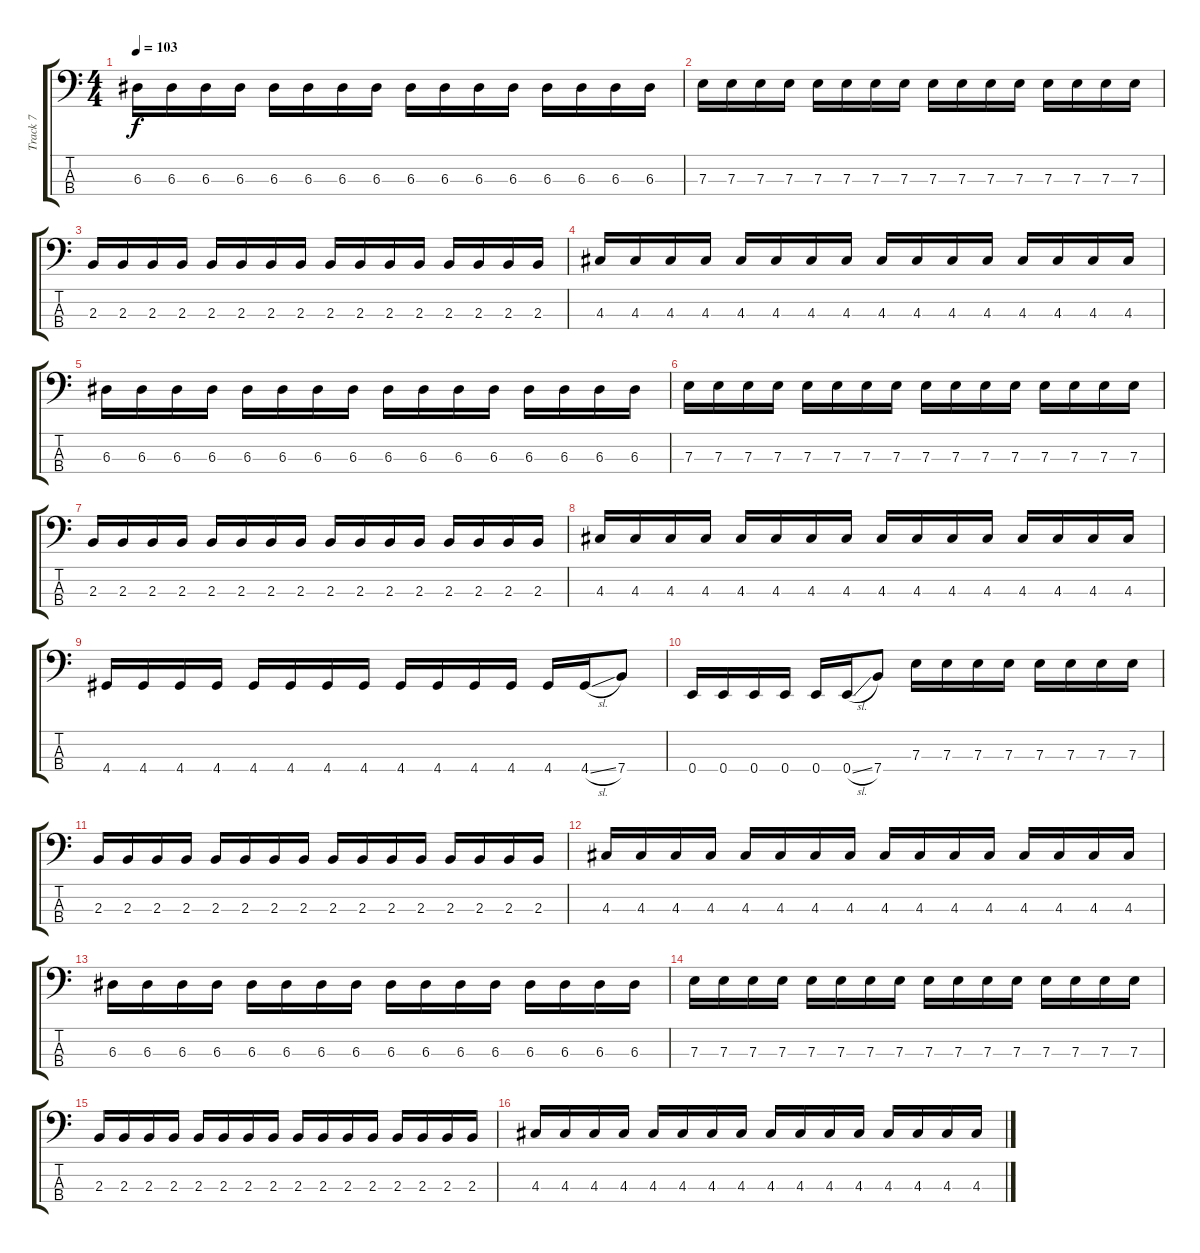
\track ("Track 7" "Track 7") {instrument fretlessbass}
\staff {score tabs}
\tuning (G2 D2 A1 E1) {hide}
\ts (4 4)
\tempo 103
\clef f4
\ks c
6.3.16{dy f} 6.3.16 6.3.16 6.3.16 6.3.16 6.3.16 6.3.16 6.3.16 6.3.16 6.3.16 6.3.16 6.3.16 6.3.16 6.3.16 6.3.16 6.3.16 |
7.3.16 7.3.16 7.3.16 7.3.16 7.3.16 7.3.16 7.3.16 7.3.16 7.3.16 7.3.16 7.3.16 7.3.16 7.3.16 7.3.16 7.3.16 7.3.16 |
2.3.16 2.3.16 2.3.16 2.3.16 2.3.16 2.3.16 2.3.16 2.3.16 2.3.16 2.3.16 2.3.16 2.3.16 2.3.16 2.3.16 2.3.16 2.3.16 |
4.3.16 4.3.16 4.3.16 4.3.16 4.3.16 4.3.16 4.3.16 4.3.16 4.3.16 4.3.16 4.3.16 4.3.16 4.3.16 4.3.16 4.3.16 4.3.16 |
6.3.16 6.3.16 6.3.16 6.3.16 6.3.16 6.3.16 6.3.16 6.3.16 6.3.16 6.3.16 6.3.16 6.3.16 6.3.16 6.3.16 6.3.16 6.3.16 |
7.3.16 7.3.16 7.3.16 7.3.16 7.3.16 7.3.16 7.3.16 7.3.16 7.3.16 7.3.16 7.3.16 7.3.16 7.3.16 7.3.16 7.3.16 7.3.16 |
2.3.16 2.3.16 2.3.16 2.3.16 2.3.16 2.3.16 2.3.16 2.3.16 2.3.16 2.3.16 2.3.16 2.3.16 2.3.16 2.3.16 2.3.16 2.3.16 |
4.3.16 4.3.16 4.3.16 4.3.16 4.3.16 4.3.16 4.3.16 4.3.16 4.3.16 4.3.16 4.3.16 4.3.16 4.3.16 4.3.16 4.3.16 4.3.16 |
4.4.16 4.4.16 4.4.16 4.4.16 4.4.16 4.4.16 4.4.16 4.4.16 4.4.16 4.4.16 4.4.16 4.4.16 4.4.16 4.4{sl}.16 7.4.8 |
0.4.16 0.4.16 0.4.16 0.4.16 0.4.16 0.4{sl}.16 7.4.8 7.3.16 7.3.16 7.3.16 7.3.16 7.3.16 7.3.16 7.3.16 7.3.16 |
2.3.16 2.3.16 2.3.16 2.3.16 2.3.16 2.3.16 2.3.16 2.3.16 2.3.16 2.3.16 2.3.16 2.3.16 2.3.16 2.3.16 2.3.16 2.3.16 |
4.3.16 4.3.16 4.3.16 4.3.16 4.3.16 4.3.16 4.3.16 4.3.16 4.3.16 4.3.16 4.3.16 4.3.16 4.3.16 4.3.16 4.3.16 4.3.16 |
6.3.16 6.3.16 6.3.16 6.3.16 6.3.16 6.3.16 6.3.16 6.3.16 6.3.16 6.3.16 6.3.16 6.3.16 6.3.16 6.3.16 6.3.16 6.3.16 |
7.3.16 7.3.16 7.3.16 7.3.16 7.3.16 7.3.16 7.3.16 7.3.16 7.3.16 7.3.16 7.3.16 7.3.16 7.3.16 7.3.16 7.3.16 7.3.16 |
2.3.16 2.3.16 2.3.16 2.3.16 2.3.16 2.3.16 2.3.16 2.3.16 2.3.16 2.3.16 2.3.16 2.3.16 2.3.16 2.3.16 2.3.16 2.3.16 |
4.3.16 4.3.16 4.3.16 4.3.16 4.3.16 4.3.16 4.3.16 4.3.16 4.3.16 4.3.16 4.3.16 4.3.16 4.3.16 4.3.16 4.3.16 4.3.16
